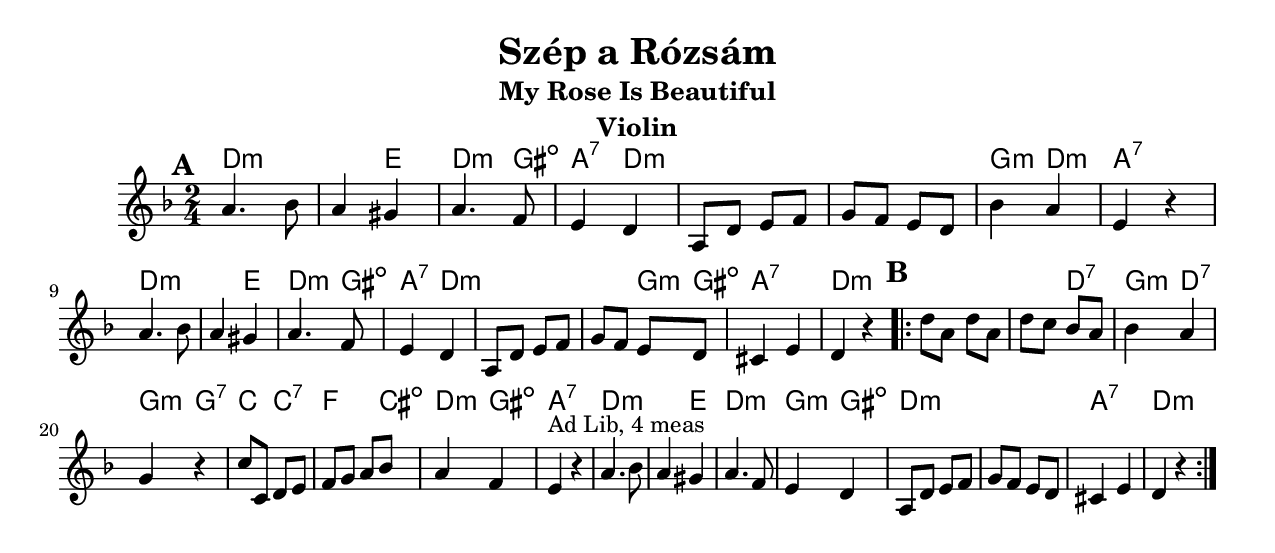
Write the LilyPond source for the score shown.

\version "2.18.0"
\include "english.ly"
%\pointAndClickOff
\paper{
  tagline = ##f
  print-all-headers = ##t
  #(set-paper-size "letter")
}
date = #(strftime "%d-%m-%Y" (localtime (current-time)))

%\markup{ \italic{ " Updated " \date  }  }

%\markup{ Got something to say? }

global = {
  \clef treble
  \key e \minor
  \time 2/4
  \set Score.markFormatter = #format-mark-box-alphabet
}

%#################################### Melody ########################
melody =  \transpose e d \relative c'' {
  \global
  %\partial 16*3 a16 d f   %lead in notes
  \mark \default
  b4. c8
  b4 as
  b4. g8
  fs4 e
  %\break

  b8 e fs g
  a8 g fs e
  c'4 b
  fs4 r
  \break
  b4. c8
  b4 as
  b4. g8
  fs4 e
  %\break
  b8 e fs g|
  a8 g fs e
  ds4 fs
  e4 r
  % \break
  %page 2
  \repeat volta 2{
    \mark \default
    e'8 b e b
    e8 d c b
    c4 b
    a4 r
    %\break
    d8 d, e fs
    g8 a b c
    b4 g
    fs4 ^"Ad Lib, 4 meas" r
    % \break
    b4. c8
    b4 as
    b4. g8
    fs4 e
    % \break

    b8 e fs g
    a8 g fs e
    ds4 fs
    e4 r %?a b or c above
  }
  %\alternative { { }{ } }


}
%################################# Lyrics #####################
%\addlyrics{  }
%################################# Chords #######################
%harmonies = \chordmode {
harmonies = \transpose e d \chordmode {
  e4*3:m
  fs4
  e8*3:m
  as8:dim
  b4:7
  e4*5:m

  a4:m
  e4:m
  b2:7

  e4*3:m
  fs4
  e8*3:m
  as8:dim
  b4:7
  e4*4:m

  a8:m
  as8:dim
  b2:7
  e4*5:m

  %page2
  e4:7
  a4:m
  e4:7
  a4:m
  a4:7

  d4
  d4:7 %D/C
  g8*3 %G/B
  ds8:dim
  e4:m
  as4:dim
  b2:7

  e4*3:m
  fs4
  e2:m
  a4:m
  as4:dim

  e2*2:m
  b2:7
  e2:m
}

\score {
  <<
    \new ChordNames {
      \set chordChanges = ##f
      \harmonies
    }
    \new Staff
    \melody
  >>
  \header{
    title= "Szép a Rózsám"
    subtitle="My Rose Is Beautiful"
    composer= ""
    instrument = "Violin"
    arranger= ""
  }
  \midi{\tempo 4 = 120}
  \layout{indent = 1.0\cm}
}
%{
% more verses:
\markup{}
\markup {
  \fill-line {
    \hspace #0.1 % distance from left margin
    \column {
      \line { "1."
	\column {
	  ""
	}
      }
      \hspace #0.2 % vertical distance between verses
      \line { "2."
	\column {
	 ""
	}
      }
    }
    \hspace #0.1  % horiz. distance between columns
    \column {
      \line { "3."
	\column {
	  ""
	}
      }
      \hspace #0.2 % distance between verses
      \line { "4."
	\column {
	 ""
	}
      }
    }
    \hspace #0.1 % distance to right margin
  }
}

%}
